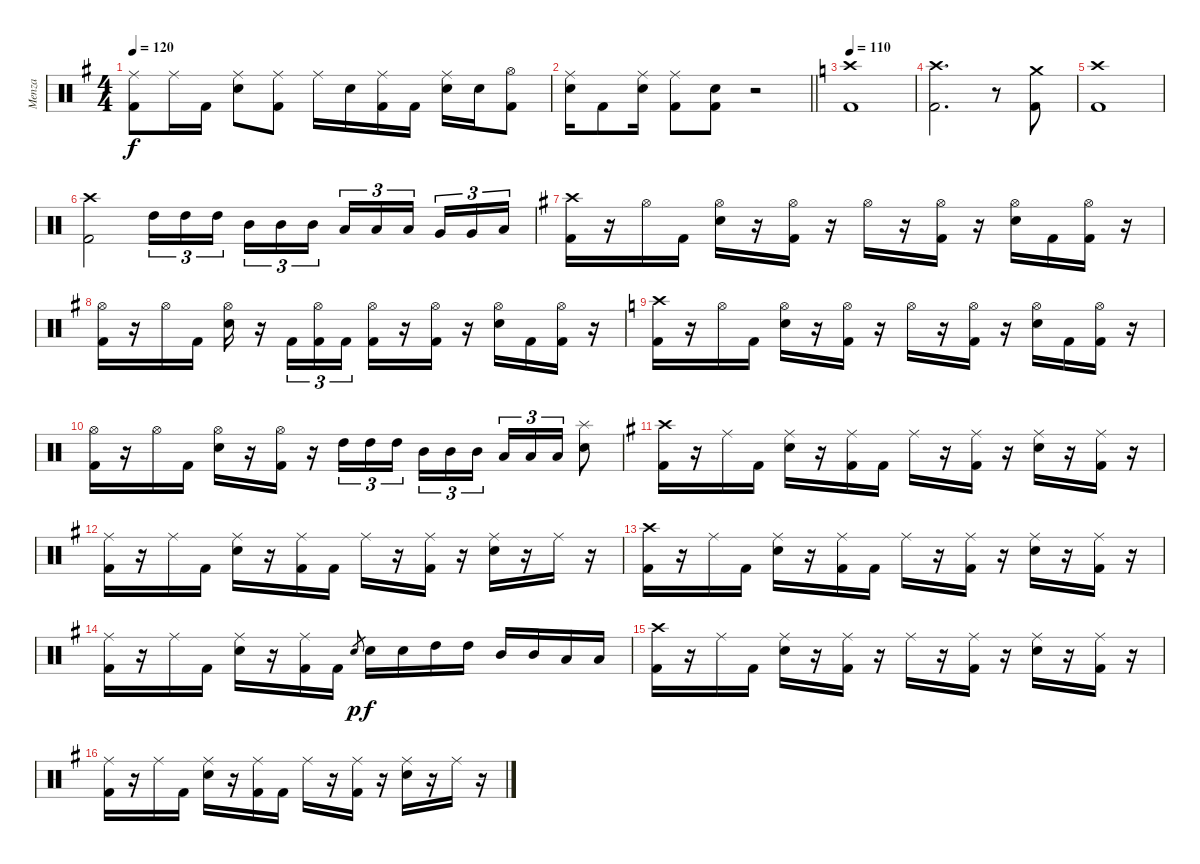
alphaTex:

\track ("Menza" "Menza") {instrument percussion}
\staff {score}
\articulation defaults
\ts (4 4)
\tempo 120
\clef neutral
\ks g
("Ride (middle)" "Kick (hit) 2").8{dy f} "Ride (middle)".16 "Kick (hit) 2".16 ("Ride (middle)" "Snare (hit) 2").8 ("Ride (middle)" "Kick (hit) 2").8 "Ride (middle)".16 "Snare (hit) 2".16 ("Ride (middle)" "Kick (hit) 2").16 "Kick (hit) 2".16 ("Ride (middle)" "Snare (hit) 2").16 "Snare (hit) 2".16 ("Hi-Hat (open)" "Kick (hit) 2").8 |
\barLineRight lightlight
("Ride (middle)" "Snare (hit) 2").16 "Kick (hit) 2".8 ("Ride (middle)" "Snare (hit) 2").16 ("Ride (middle)" "Kick (hit) 2").8 ("Snare (hit) 2" "Kick (hit) 2").8 r.2 |
\tempo 110
\ks c
("Crash high (hit)" "Kick (hit) 2").1 |
("Crash high (hit)" "Kick (hit) 2").2{d} r.8 ("Crash medium (hit)" "Kick (hit) 2").8 |
("Crash high (hit)" "Kick (hit) 2").1 |
("Crash high (hit)" "Kick (hit) 2").2 "High Tom (hit)".16{tu (3 2)} "High Tom (hit)".16{tu (3 2)} "High Tom (hit)".16{tu (3 2)} "Mid Tom (hit)".16{tu (3 2)} "Mid Tom (hit)".16{tu (3 2)} "Mid Tom (hit)".16{tu (3 2)} "Low Tom (hit)".16{tu (3 2)} "Low Tom (hit)".16{tu (3 2)} "Low Tom (hit)".16{tu (3 2)} "Very Low Tom (hit)".16{tu (3 2)} "Very Low Tom (hit)".16{tu (3 2)} "Low Floor Tom (hit)".16{tu (3 2)} |
\ks g
("Crash high (hit)" "Kick (hit) 2").16 r.16 "Hi-Hat (open)".16 "Kick (hit) 2".16 ("Hi-Hat (open)" "Snare (hit) 2").16 r.16 ("Hi-Hat (open)" "Kick (hit) 2").16 r.16 "Hi-Hat (open)".16 r.16 ("Hi-Hat (open)" "Kick (hit) 2").16 r.16 ("Hi-Hat (open)" "Snare (hit) 2").16 "Kick (hit) 2".16 ("Hi-Hat (open)" "Kick (hit) 2").16 r.16 |
("Hi-Hat (open)" "Kick (hit) 2").16 r.16 "Hi-Hat (open)".16 "Kick (hit) 2".16 ("Hi-Hat (open)" "Snare (hit) 2").16 r.16 "Kick (hit) 2".16{tu (3 2)} ("Hi-Hat (open)" "Kick (hit) 2").16{tu (3 2)} "Kick (hit) 2".16{tu (3 2)} ("Hi-Hat (open)" "Kick (hit) 2").16 r.16 ("Hi-Hat (open)" "Kick (hit) 2").16 r.16 ("Hi-Hat (open)" "Snare (hit) 2").16 "Kick (hit) 2".16 ("Hi-Hat (open)" "Kick (hit) 2").16 r.16 |
\ks c
("Crash high (hit)" "Kick (hit) 2").16 r.16 "Hi-Hat (open)".16 "Kick (hit) 2".16 ("Hi-Hat (open)" "Snare (hit) 2").16 r.16 ("Hi-Hat (open)" "Kick (hit) 2").16 r.16 "Hi-Hat (open)".16 r.16 ("Hi-Hat (open)" "Kick (hit) 2").16 r.16 ("Hi-Hat (open)" "Snare (hit) 2").16 "Kick (hit) 2".16 ("Hi-Hat (open)" "Kick (hit) 2").16 r.16 |
("Hi-Hat (open)" "Kick (hit) 2").16 r.16 "Hi-Hat (open)".16 "Kick (hit) 2".16 ("Hi-Hat (open)" "Snare (hit) 2").16 r.16 ("Hi-Hat (open)" "Kick (hit) 2").16 r.16 "High Tom (hit)".16{tu (3 2)} "High Tom (hit)".16{tu (3 2)} "High Tom (hit)".16{tu (3 2)} "Mid Tom (hit)".16{tu (3 2)} "Mid Tom (hit)".16{tu (3 2)} "Mid Tom (hit)".16{tu (3 2)} "Low Tom (hit)".16{tu (3 2)} "Low Tom (hit)".16{tu (3 2)} "Low Tom (hit)".16{tu (3 2)} ("Splash (hit)" "Snare (hit) 2").8 |
\ks g
("Crash high (hit)" "Kick (hit) 2").16 r.16 "Ride (middle)".16 "Kick (hit) 2".16 ("Ride (middle)" "Snare (hit) 2").16 r.16 ("Ride (middle)" "Kick (hit) 2").16 "Kick (hit) 2".16 "Ride (middle)".16 r.16 ("Ride (middle)" "Kick (hit) 2").16 r.16 ("Ride (middle)" "Snare (hit) 2").16 r.16 ("Ride (middle)" "Kick (hit) 2").16 r.16 |
("Ride (middle)" "Kick (hit) 2").16 r.16 "Ride (middle)".16 "Kick (hit) 2".16 ("Ride (middle)" "Snare (hit) 2").16 r.16 ("Ride (middle)" "Kick (hit) 2").16 "Kick (hit) 2".16 "Ride (middle)".16 r.16 ("Ride (middle)" "Kick (hit) 2").16 r.16 ("Ride (middle)" "Snare (hit) 2").16 r.16 "Ride (middle)".16 r.16 |
("Crash high (hit)" "Kick (hit) 2").16 r.16 "Ride (middle)".16 "Kick (hit) 2".16 ("Ride (middle)" "Snare (hit) 2").16 r.16 ("Ride (middle)" "Kick (hit) 2").16 "Kick (hit) 2".16 "Ride (middle)".16 r.16 ("Ride (middle)" "Kick (hit) 2").16 r.16 ("Ride (middle)" "Snare (hit) 2").16 r.16 ("Ride (middle)" "Kick (hit) 2").16 r.16 |
("Ride (middle)" "Kick (hit) 2").16 r.16 "Ride (middle)".16 "Kick (hit) 2".16 ("Ride (middle)" "Snare (hit) 2").16 r.16 ("Ride (middle)" "Kick (hit) 2").16 "Kick (hit) 2".16 "Snare (hit) 2".8{gr dy p} "Snare (hit) 2".16{dy f} "Snare (hit) 2".16 "High Tom (hit)".16 "High Tom (hit)".16 "Mid Tom (hit)".16 "Mid Tom (hit)".16 "Low Tom (hit)".16 "Low Tom (hit)".16 |
("Crash high (hit)" "Kick (hit) 2").16 r.16 "Ride (middle)".16 "Kick (hit) 2".16 ("Ride (middle)" "Snare (hit) 2").16 r.16 ("Ride (middle)" "Kick (hit) 2").16 r.16 "Ride (middle)".16 r.16 ("Ride (middle)" "Kick (hit) 2").16 r.16 ("Ride (middle)" "Snare (hit) 2").16 r.16 ("Ride (middle)" "Kick (hit) 2").16 r.16 |
("Ride (middle)" "Kick (hit) 2").16 r.16 "Ride (middle)".16 "Kick (hit) 2".16 ("Ride (middle)" "Snare (hit) 2").16 r.16 ("Ride (middle)" "Kick (hit) 2").16 "Kick (hit) 2".16 "Ride (middle)".16 r.16 ("Ride (middle)" "Kick (hit) 2").16 r.16 ("Ride (middle)" "Snare (hit) 2").16 r.16 "Ride (middle)".16 r.16
